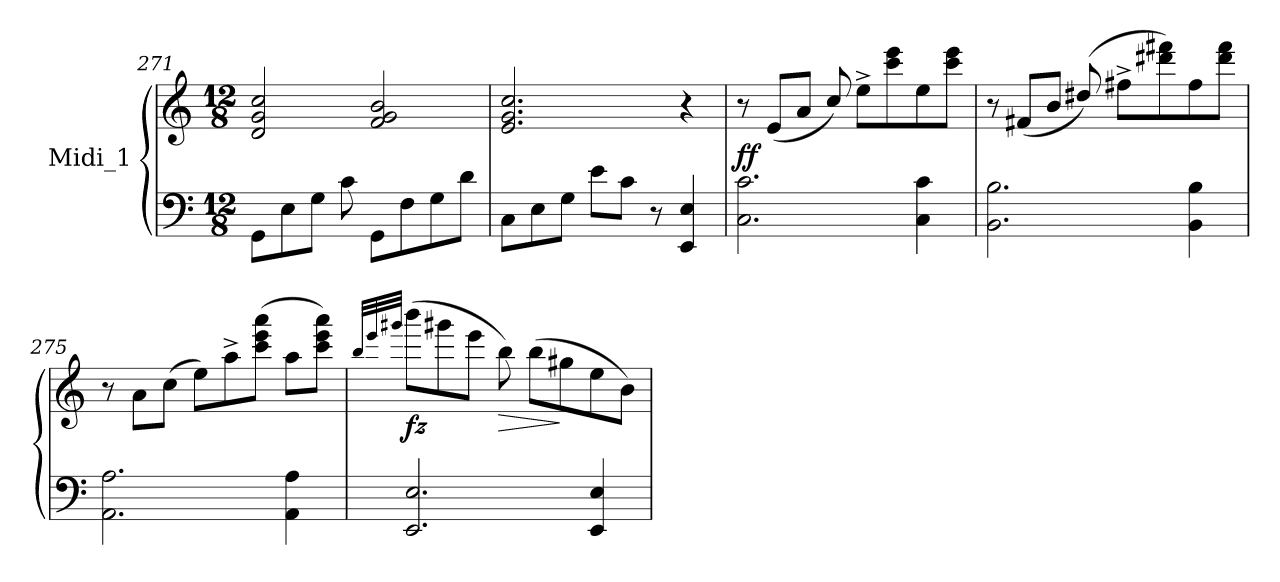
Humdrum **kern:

**kern	**kern	**dynam
*part1	*part1	*part1
*staff2	*staff1	*staff1/2
*I"Midi_1	*	*
*clefF4	*clefG2	*
*k[]	*k[]	*
*C:	*C:	*
*M12/8	*M12/8	*
=271	=271	=271
*	*^	*
8GG\L	2d/ 2g/ 2cc/	2ryy	.
8E\	.	.	.
8G\J	.	.	.
8c\	.	.	.
8GG\L	2f/ 2g/ 2b/	2ryy	.
8F\	.	.	.
8G\	.	.	.
8d\J	.	.	.
=272	=272	=272	=272
8C\L	2.e/ 2.g/ 2.cc/	2ryy	.
8E\	.	.	.
8G\J	.	.	.
8e\L	.	.	.
8c\J	.	2ryy	.
8r	.	.	.
4EE/ 4E/	4r	.	.
=273	=273	=273	=273
!	!	!	!LO:DY:a=2
2.C\ 2.c\	8r	2ryy	ff
.	(8e/L	.	.
.	8a/J	.	.
.	8cc/)	.	.
.	8ee^\L	2ryy	.
.	8ccc\ 8eee\	.	.
4C\ 4c\	8ee\	.	.
.	8ccc\ 8eee\J	.	.
!!LO:LB:g=z	!!
=274	=274	=274	=274
2.BB\ 2.B\	8r	2ryy	.
.	(>8f#X/L	.	.
.	8b/J	.	.
.	(8dd#X/)	.	.
.	8ff#X^\L	2ryy	.
.	8ddd#X\ 8fff#X\)	.	.
4BB\ 4B\	8ff#\	.	.
.	8ddd#\ 8fff#\J	.	.
*	*v	*v	*
!!LO:LB:g=z
=275	=275	=275
2.AA\ 2.A\	8r	.
.	8a\L	.
.	(>8cc\J	.
.	8ee\L)	.
.	8aa^\	.
.	(8ccc\ 8eee\ 8aaa\J	.
4AA\ 4A\	8aa\L	.
.	8ccc\ 8eee\ 8aaa\J)	.
=276	=276	=276
.	32qbb/LLL	.
.	32qeee/	.
.	32qggg#X/JJJ	.
!	!	!LO:DY:b
2.EE/ 2.E/	(>8bbb\L	fz
.	8ggg#\	.
.	8eee\J	.
!	!	!LO:HP:b
.	8bb\)	>
.	(8bb\L	.
.	8gg#X\	]
4EE/ 4E/	8ee\	.
.	8b\J)	.
=	=	=
*-	*-	*-
